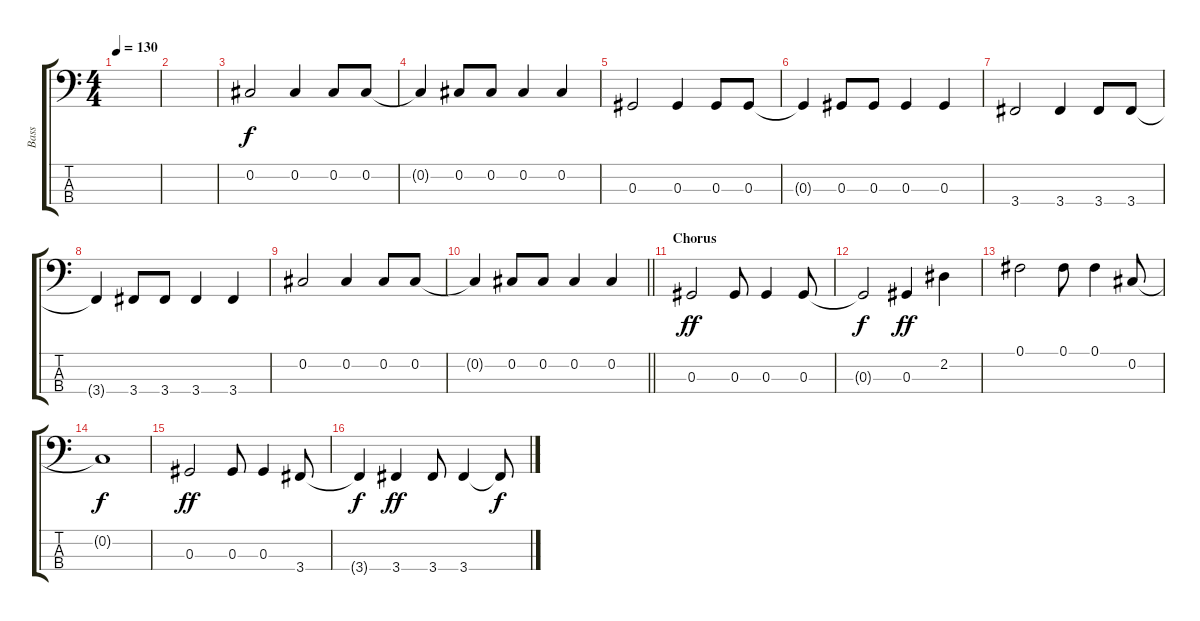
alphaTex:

\track ("Bass" "Bass") {instrument electricbassfinger}
\staff {score tabs}
\tuning (Gb2 Db2 Ab1 Eb1) {hide}
\ts (4 4)
\tempo 130
\clef f4
\ks c
|
|
0.2.2 0.2.4 0.2.8 0.2.8 |
0.2{t}.4 0.2.8 0.2.8 0.2.4 0.2.4 |
0.3.2 0.3.4 0.3.8 0.3.8 |
0.3{t}.4 0.3.8 0.3.8 0.3.4 0.3.4 |
3.4.2 3.4.4 3.4.8 3.4.8 |
3.4{t}.4 3.4.8 3.4.8 3.4.4 3.4.4 |
0.2.2 0.2.4 0.2.8 0.2.8 |
\barLineRight lightlight
0.2{t}.4 0.2.8 0.2.8 0.2.4 0.2.4 |
\section ("" "Chorus")
0.3.2{dy ff} 0.3.8 0.3.4 0.3.8 |
0.3{t}.2{dy f} 0.3.4{dy ff} 2.2.4 |
0.1.2 0.1.8 0.1.4 0.2.8 |
0.2{t}.1{dy f} |
0.3.2{dy ff} 0.3.8 0.3.4 3.4.8 |
3.4{t}.4{dy f} 3.4.4{dy ff} 3.4.8 3.4.4 3.4{t}.8{dy f}
